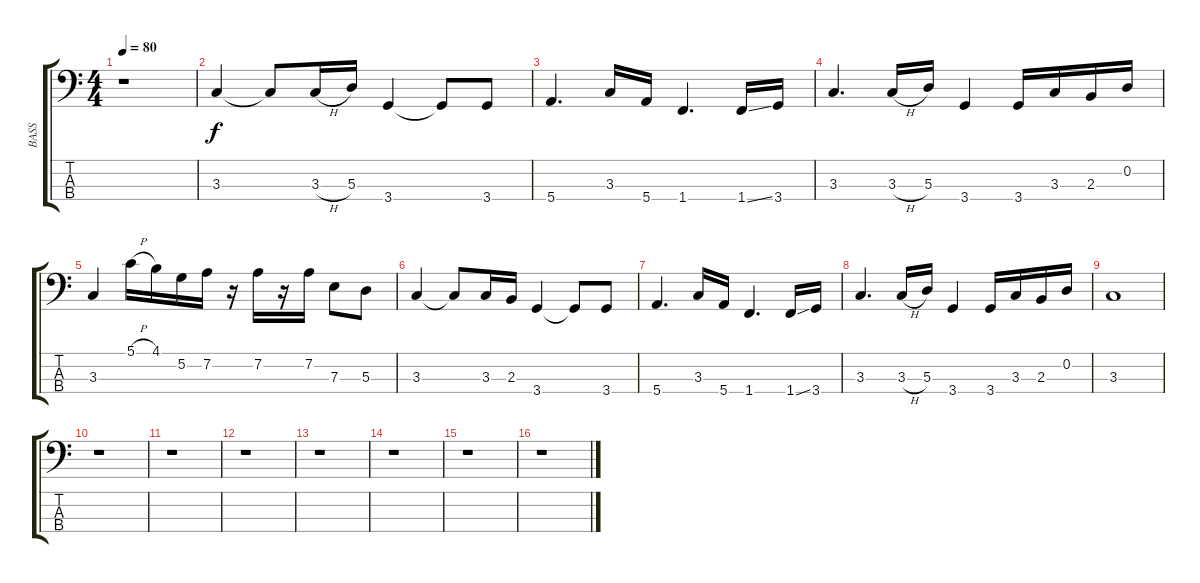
\track ("BASS" "BASS") {instrument electricbasspick}
\staff {score tabs}
\tuning (G2 D2 A1 E1) {hide}
\ts (4 4)
\tempo 80
\clef f4
\ks c
r.1{dy f instrument electricbasspick} |
3.3.4 3.3{t}.8 3.3{h}.16 5.3.16 3.4.4 3.4{t}.8 3.4.8 |
5.4.4{d} 3.3.16 5.4.16 1.4.4{d} 1.4{ss}.16 3.4.16 |
3.3.4{d} 3.3{h}.16 5.3.16 3.4.4 3.4.16 3.3.16 2.3.16 0.2.16 |
3.3.4 5.1{h}.16 4.1.16 5.2.16 7.2.16 r.16 7.2.16 r.16 7.2.16 7.3.8 5.3.8 |
3.3.4 3.3{t}.8 3.3.16 2.3.16 3.4.4 3.4{t}.8 3.4.8 |
5.4.4{d} 3.3.16 5.4.16 1.4.4{d} 1.4{ss}.16 3.4.16 |
3.3.4{d} 3.3{h}.16 5.3.16 3.4.4 3.4.16 3.3.16 2.3.16 0.2.16 |
3.3.1 |
r.1 |
r.1 |
r.1{txt ""} |
r.1 |
r.1 |
r.1 |
r.1
